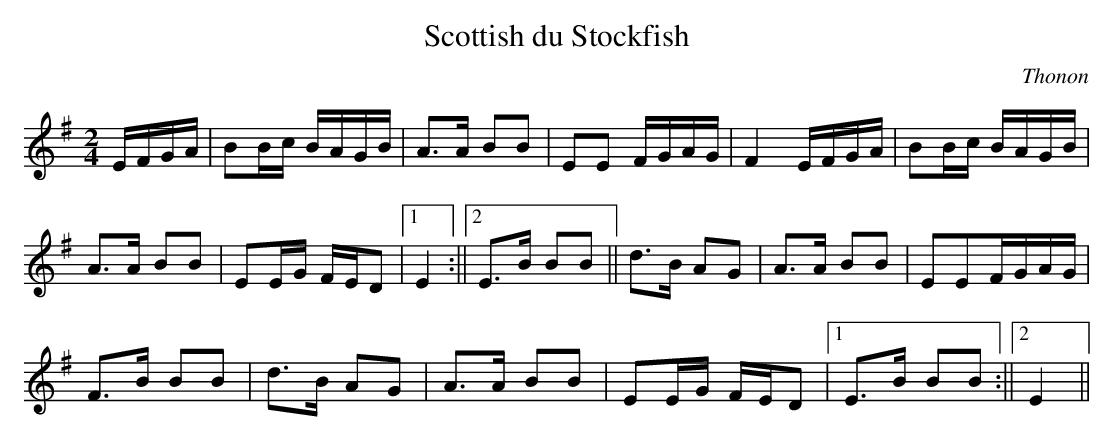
X:1
T:Scottish du Stockfish
M:2/4
L:1/16
C:Thonon
K:G
EFGA|B2Bc BAGB|A3A B2B2|E2E2 FGAG|F4EFGA|B2Bc BAGB|!
A3A B2B2|E2EG FED2|1E4:||2E3B B2B2||d3B A2G2|A3A B2B2|E2E2FGAG|!
F3B B2B2|d3B A2G2|A3A B2B2|E2EG FED2|1E3B B2B2:||2E4||
